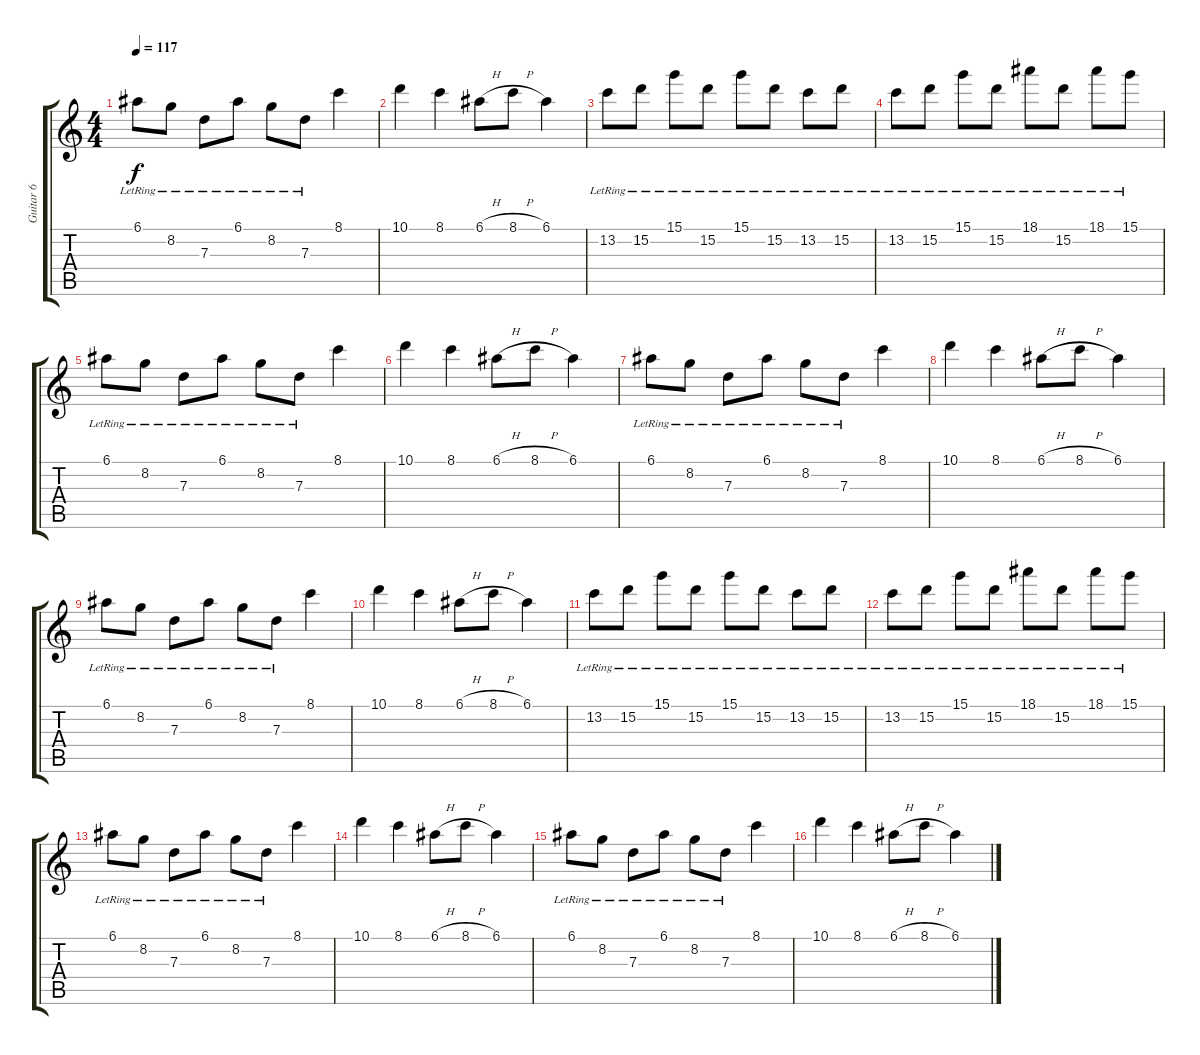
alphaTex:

\track ("Guitar 6" "Guitar 6") {instrument acousticguitarsteel}
\staff {score tabs}
\tuning (E4 B3 G3 D3 A2 E2) {hide}
\ts (4 4)
\tempo 117
\clef g2
\ks c
6.1{lr}.8{dy f instrument electricguitarclean} 8.2{lr}.8 7.3{lr}.8 6.1{lr}.8 8.2{lr}.8 7.3{lr}.8 8.1.4 |
10.1.4 8.1.4 6.1{h}.8 8.1{h}.8 6.1.4 |
13.2{lr}.8 15.2{lr}.8 15.1{lr}.8 15.2{lr}.8 15.1{lr}.8 15.2{lr}.8 13.2{lr}.8 15.2{lr}.8 |
13.2{lr}.8 15.2{lr}.8 15.1{lr}.8 15.2{lr}.8 18.1{lr}.8 15.2{lr}.8 18.1{lr}.8 15.1{lr}.8 |
6.1{lr}.8{instrument electricguitarclean} 8.2{lr}.8 7.3{lr}.8 6.1{lr}.8 8.2{lr}.8 7.3{lr}.8 8.1.4 |
10.1.4 8.1.4 6.1{h}.8 8.1{h}.8 6.1.4 |
6.1{lr}.8{instrument electricguitarclean} 8.2{lr}.8 7.3{lr}.8 6.1{lr}.8 8.2{lr}.8 7.3{lr}.8 8.1.4 |
10.1.4 8.1.4 6.1{h}.8 8.1{h}.8 6.1.4 |
6.1{lr}.8{instrument electricguitarclean} 8.2{lr}.8 7.3{lr}.8 6.1{lr}.8 8.2{lr}.8 7.3{lr}.8 8.1.4 |
10.1.4 8.1.4 6.1{h}.8 8.1{h}.8 6.1.4 |
13.2{lr}.8 15.2{lr}.8 15.1{lr}.8 15.2{lr}.8 15.1{lr}.8 15.2{lr}.8 13.2{lr}.8 15.2{lr}.8 |
13.2{lr}.8 15.2{lr}.8 15.1{lr}.8 15.2{lr}.8 18.1{lr}.8 15.2{lr}.8 18.1{lr}.8 15.1{lr}.8 |
6.1{lr}.8{instrument electricguitarclean} 8.2{lr}.8 7.3{lr}.8 6.1{lr}.8 8.2{lr}.8 7.3{lr}.8 8.1.4 |
10.1.4 8.1.4 6.1{h}.8 8.1{h}.8 6.1.4 |
6.1{lr}.8{instrument electricguitarclean} 8.2{lr}.8 7.3{lr}.8 6.1{lr}.8 8.2{lr}.8 7.3{lr}.8 8.1.4 |
10.1.4 8.1.4 6.1{h}.8 8.1{h}.8 6.1.4
